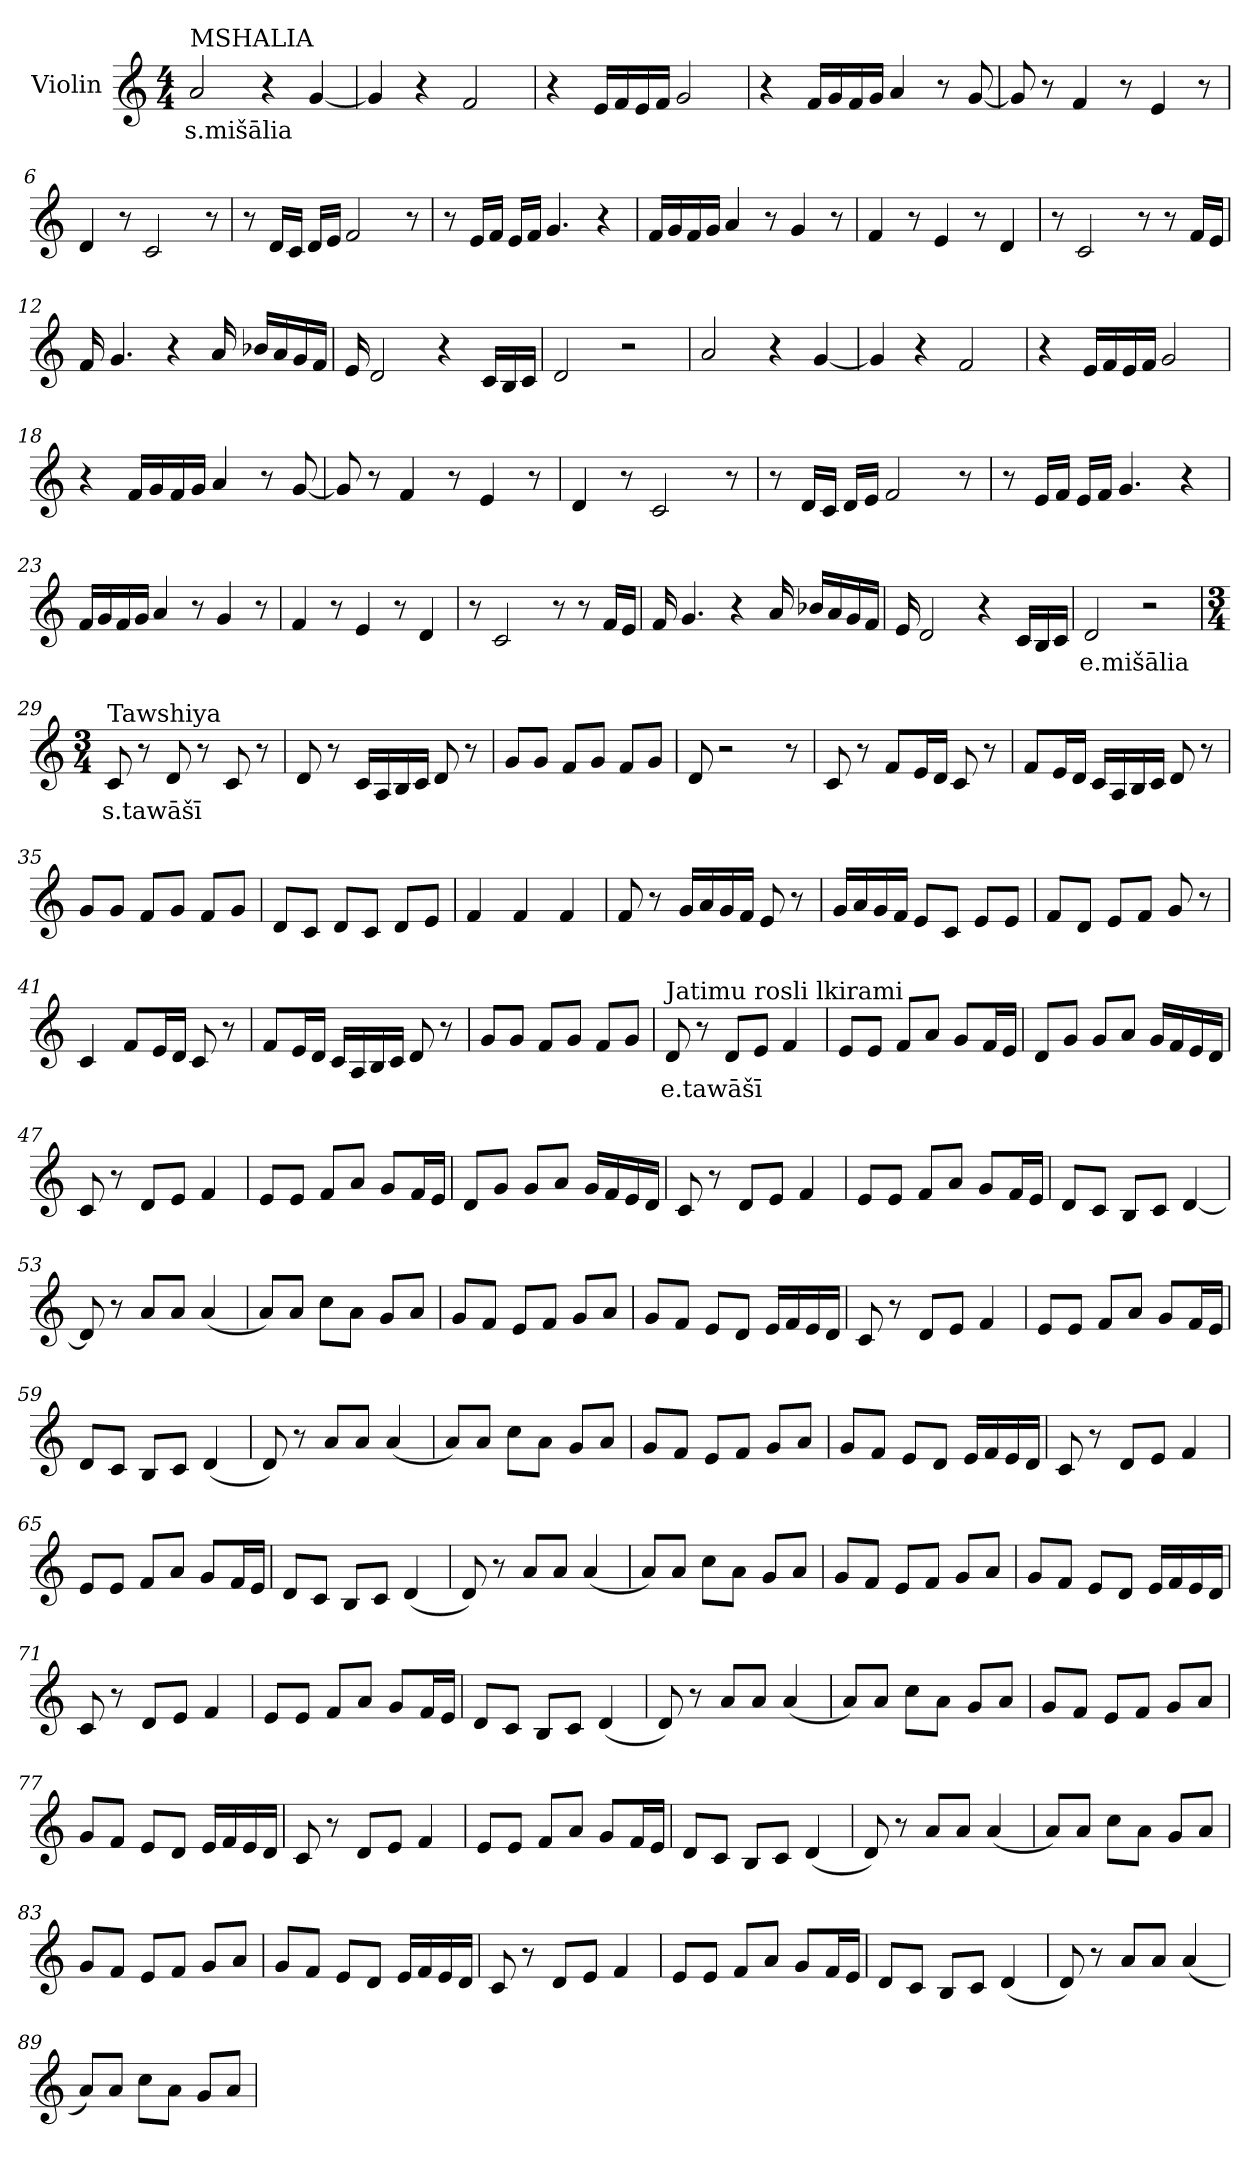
**kern	**text
*part1	*part1
*staff1	*staff1
*I"Violin	*
*clefG2	*
*k[]	*
*M4/4	*
*MM85	*
=1	=1
!LO:TX:a:t=MSHALIA	!
!	!LO:LY:b
2a/	s.mišālia
4r	.
[4g/	.
=2	=2
4g/]	.
4r	.
2f/	.
=3	=3
4r	.
16e/LL	.
16f/	.
16e/	.
16f/JJ	.
2g/	.
=4	=4
4r	.
16f/LL	.
16g/	.
16f/	.
16g/JJ	.
4a/	.
8r	.
[8g/	.
!!LO:LB:g=z
=5	=5
8g/]	.
8r	.
4f/	.
8r	.
4e/	.
8r	.
=6	=6
4d/	.
8r	.
2c/	.
8r	.
=7	=7
8r	.
16d/LL	.
16c/JJ	.
16d/LL	.
16e/JJ	.
2f/	.
8r	.
=8	=8
8r	.
16e/LL	.
16f/JJ	.
16e/LL	.
16f/JJ	.
4.g/	.
4r	.
=9	=9
16f/LL	.
16g/	.
16f/	.
16g/JJ	.
4a/	.
8r	.
4g/	.
8r	.
!!LO:LB:g=z
=10	=10
4f/	.
8r	.
4e/	.
8r	.
4d/	.
=11	=11
8r	.
2c/	.
8r	.
8r	.
16f/LL	.
16e/JJ	.
=12	=12
16f/	.
4.g/	.
4r	.
16a/	.
16b-X/LL	.
16a/	.
16g/	.
16f/JJ	.
=13	=13
16e/	.
2d/	.
4r	.
16c/LL	.
16B/	.
16c/JJ	.
=14	=14
2d/	.
2r	.
!!LO:LB:g=z
=15	=15
2a/	.
4r	.
[4g/	.
=16	=16
4g/]	.
4r	.
2f/	.
=17	=17
4r	.
16e/LL	.
16f/	.
16e/	.
16f/JJ	.
2g/	.
=18	=18
4r	.
16f/LL	.
16g/	.
16f/	.
16g/JJ	.
4a/	.
8r	.
[8g/	.
=19	=19
8g/]	.
8r	.
4f/	.
8r	.
4e/	.
8r	.
!!LO:LB:g=z
=20	=20
4d/	.
8r	.
2c/	.
8r	.
=21	=21
8r	.
16d/LL	.
16c/JJ	.
16d/LL	.
16e/JJ	.
2f/	.
8r	.
=22	=22
8r	.
16e/LL	.
16f/JJ	.
16e/LL	.
16f/JJ	.
4.g/	.
4r	.
=23	=23
16f/LL	.
16g/	.
16f/	.
16g/JJ	.
4a/	.
8r	.
4g/	.
8r	.
=24	=24
4f/	.
8r	.
4e/	.
8r	.
4d/	.
!!LO:LB:g=z
=25	=25
8r	.
2c/	.
8r	.
8r	.
16f/LL	.
16e/JJ	.
=26	=26
16f/	.
4.g/	.
4r	.
16a/	.
16b-X/LL	.
16a/	.
16g/	.
16f/JJ	.
=27	=27
16e/	.
2d/	.
4r	.
16c/LL	.
16B/	.
16c/JJ	.
=28	=28
!	!LO:LY:b
2d/	e.mišālia
2r	.
=29	=29
*M3/4	*
*MM80	*
!LO:TX:a:t=Tawshiya	!
!	!LO:LY:b
8c/	s.tawāšī
8r	.
8d/	.
8r	.
8c/	.
8r	.
!!LO:LB:g=z
=30	=30
8d/	.
8r	.
16c/LL	.
16A/	.
16B/	.
16c/JJ	.
8d/	.
8r	.
=31	=31
8g/L	.
8g/J	.
8f/L	.
8g/J	.
8f/L	.
8g/J	.
=32	=32
8d/	.
2r	.
8r	.
=33	=33
8c/	.
8r	.
8f/L	.
16e/L	.
16d/JJ	.
8c/	.
8r	.
=34	=34
8f/L	.
16e/L	.
16d/JJ	.
16c/LL	.
16A/	.
16B/	.
16c/JJ	.
8d/	.
8r	.
!!LO:PB:g=z
=35	=35
8g/L	.
8g/J	.
8f/L	.
8g/J	.
8f/L	.
8g/J	.
=36	=36
8d/L	.
8c/J	.
8d/L	.
8c/J	.
8d/L	.
8e/J	.
=37	=37
4f/	.
4f/	.
4f/	.
=38	=38
8f/	.
8r	.
16g/LL	.
16a/	.
16g/	.
16f/JJ	.
8e/	.
8r	.
=39	=39
16g/LL	.
16a/	.
16g/	.
16f/JJ	.
8e/L	.
8c/J	.
8e/L	.
8e/J	.
=40	=40
8f/L	.
8d/J	.
8e/L	.
8f/J	.
8g/	.
8r	.
!!LO:PB:g=z
=41	=41
4c/	.
8f/L	.
16e/L	.
16d/JJ	.
8c/	.
8r	.
=42	=42
8f/L	.
16e/L	.
16d/JJ	.
16c/LL	.
16A/	.
16B/	.
16c/JJ	.
8d/	.
8r	.
=43	=43
8g/L	.
8g/J	.
8f/L	.
8g/J	.
8f/L	.
8g/J	.
=44	=44
!LO:TX:a:t=Jatimu rosli lkirami	!
!	!LO:LY:b
8d/	e.tawāšī
8r	.
8d/L	.
8e/J	.
4f/	.
=45	=45
8e/L	.
8e/J	.
8f/L	.
8a/J	.
8g/L	.
16f/L	.
16e/JJ	.
!!LO:LB:g=z
=46	=46
8d/L	.
8g/J	.
8g/L	.
8a/J	.
16g/LL	.
16f/	.
16e/	.
16d/JJ	.
=47	=47
8c/	.
8r	.
8d/L	.
8e/J	.
4f/	.
=48	=48
8e/L	.
8e/J	.
8f/L	.
8a/J	.
8g/L	.
16f/L	.
16e/JJ	.
=49	=49
8d/L	.
8g/J	.
8g/L	.
8a/J	.
16g/LL	.
16f/	.
16e/	.
16d/JJ	.
=50	=50
8c/	.
8r	.
8d/L	.
8e/J	.
4f/	.
!!LO:LB:g=z
=51	=51
8e/L	.
8e/J	.
8f/L	.
8a/J	.
8g/L	.
16f/L	.
16e/JJ	.
=52	=52
8d/L	.
8c/J	.
8B/L	.
8c/J	.
[4d/	.
=53	=53
8d/]	.
8r	.
8a/L	.
8a/J	.
(<4a/	.
=54	=54
8a/L)	.
8a/J	.
8cc\L	.
8a\J	.
8g/L	.
8a/J	.
=55	=55
8g/L	.
8f/J	.
8e/L	.
8f/J	.
8g/L	.
8a/J	.
=56	=56
8g/L	.
8f/J	.
8e/L	.
8d/J	.
16e/LL	.
16f/	.
16e/	.
16d/JJ	.
!!LO:LB:g=z
=57	=57
8c/	.
8r	.
8d/L	.
8e/J	.
4f/	.
=58	=58
8e/L	.
8e/J	.
8f/L	.
8a/J	.
8g/L	.
16f/L	.
16e/JJ	.
=59	=59
8d/L	.
8c/J	.
8B/L	.
8c/J	.
(<4d/	.
=60	=60
8d/)	.
8r	.
8a/L	.
8a/J	.
(<4a/	.
=61	=61
8a/L)	.
8a/J	.
8cc\L	.
8a\J	.
8g/L	.
8a/J	.
=62	=62
8g/L	.
8f/J	.
8e/L	.
8f/J	.
8g/L	.
8a/J	.
!!LO:LB:g=z
=63	=63
8g/L	.
8f/J	.
8e/L	.
8d/J	.
16e/LL	.
16f/	.
16e/	.
16d/JJ	.
=64	=64
8c/	.
8r	.
8d/L	.
8e/J	.
4f/	.
=65	=65
8e/L	.
8e/J	.
8f/L	.
8a/J	.
8g/L	.
16f/L	.
16e/JJ	.
=66	=66
8d/L	.
8c/J	.
8B/L	.
8c/J	.
(<4d/	.
=67	=67
8d/)	.
8r	.
8a/L	.
8a/J	.
(<4a/	.
=68	=68
8a/L)	.
8a/J	.
8cc\L	.
8a\J	.
8g/L	.
8a/J	.
!!LO:LB:g=z
=69	=69
8g/L	.
8f/J	.
8e/L	.
8f/J	.
8g/L	.
8a/J	.
=70	=70
8g/L	.
8f/J	.
8e/L	.
8d/J	.
16e/LL	.
16f/	.
16e/	.
16d/JJ	.
=71	=71
8c/	.
8r	.
8d/L	.
8e/J	.
4f/	.
=72	=72
8e/L	.
8e/J	.
8f/L	.
8a/J	.
8g/L	.
16f/L	.
16e/JJ	.
=73	=73
8d/L	.
8c/J	.
8B/L	.
8c/J	.
(<4d/	.
=74	=74
8d/)	.
8r	.
8a/L	.
8a/J	.
(<4a/	.
!!LO:LB:g=z
=75	=75
8a/L)	.
8a/J	.
8cc\L	.
8a\J	.
8g/L	.
8a/J	.
=76	=76
8g/L	.
8f/J	.
8e/L	.
8f/J	.
8g/L	.
8a/J	.
=77	=77
8g/L	.
8f/J	.
8e/L	.
8d/J	.
16e/LL	.
16f/	.
16e/	.
16d/JJ	.
=78	=78
8c/	.
8r	.
8d/L	.
8e/J	.
4f/	.
=79	=79
8e/L	.
8e/J	.
8f/L	.
8a/J	.
8g/L	.
16f/L	.
16e/JJ	.
=80	=80
8d/L	.
8c/J	.
8B/L	.
8c/J	.
(<4d/	.
!!LO:LB:g=z
=81	=81
8d/)	.
8r	.
8a/L	.
8a/J	.
(<4a/	.
=82	=82
8a/L)	.
8a/J	.
8cc\L	.
8a\J	.
8g/L	.
8a/J	.
=83	=83
8g/L	.
8f/J	.
8e/L	.
8f/J	.
8g/L	.
8a/J	.
=84	=84
8g/L	.
8f/J	.
8e/L	.
8d/J	.
16e/LL	.
16f/	.
16e/	.
16d/JJ	.
=85	=85
8c/	.
8r	.
8d/L	.
8e/J	.
4f/	.
=86	=86
8e/L	.
8e/J	.
8f/L	.
8a/J	.
8g/L	.
16f/L	.
16e/JJ	.
!!LO:PB:g=z
=87	=87
8d/L	.
8c/J	.
8B/L	.
8c/J	.
(<4d/	.
=88	=88
8d/)	.
8r	.
8a/L	.
8a/J	.
(<4a/	.
=89	=89
8a/L)	.
8a/J	.
8cc\L	.
8a\J	.
8g/L	.
8a/J	.
=	=
*-	*-
